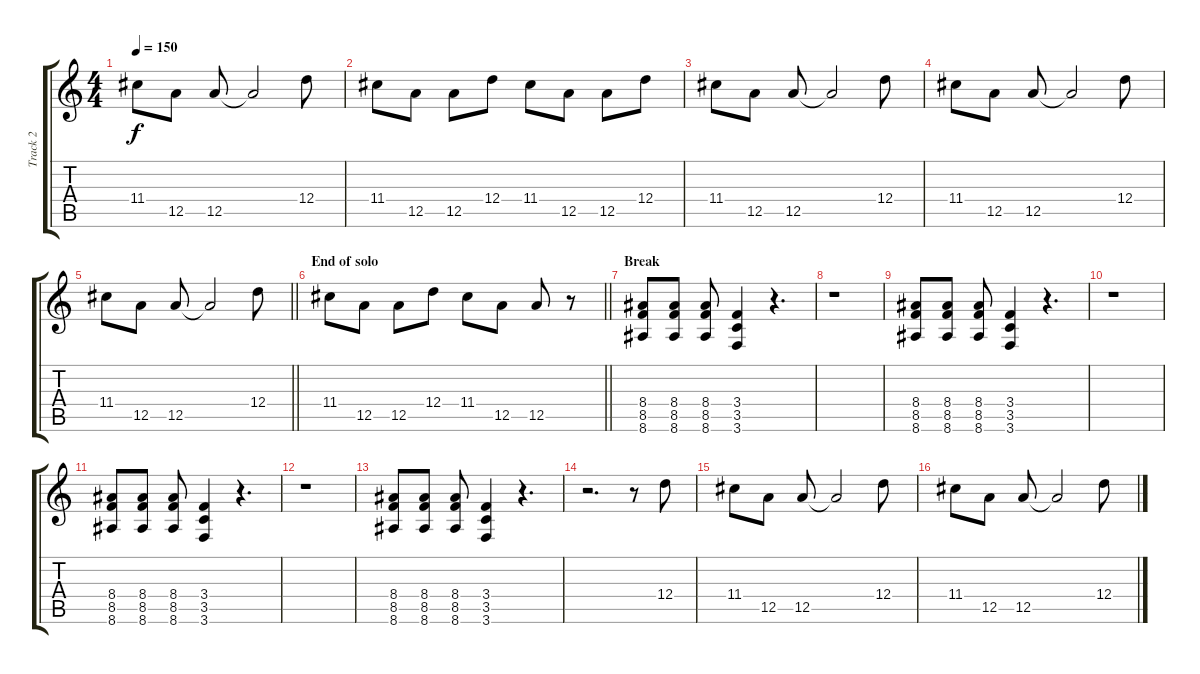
\track ("Track 2" "Track 2") {instrument electricguitarmuted}
\staff {score tabs}
\tuning (E4 B3 G3 D3 A2 D2) {hide}
\ts (4 4)
\tempo 150
\clef g2
\ks c
11.4.8{dy f} 12.5.8 12.5.8 12.5{t}.2 12.4.8 |
11.4.8 12.5.8 12.5.8 12.4.8 11.4.8 12.5.8 12.5.8 12.4.8 |
11.4.8 12.5.8 12.5.8 12.5{t}.2 12.4.8 |
11.4.8 12.5.8 12.5.8 12.5{t}.2 12.4.8 |
\barLineRight lightlight
11.4.8 12.5.8 12.5.8 12.5{t}.2 12.4.8 |
\section ("" "End of solo")
\barLineRight lightlight
11.4.8 12.5.8 12.5.8 12.4.8 11.4.8 12.5.8 12.5.8 r.8 |
\section ("" "Break")
(8.4 8.5 8.6).8{instrument distortionguitar} (8.4 8.5 8.6).8 (8.4 8.5 8.6).8 (3.4 3.5 3.6).4 r.4{d} |
r.1 |
(8.4 8.5 8.6).8 (8.4 8.5 8.6).8 (8.4 8.5 8.6).8 (3.4 3.5 3.6).4 r.4{d} |
r.1 |
(8.4 8.5 8.6).8 (8.4 8.5 8.6).8 (8.4 8.5 8.6).8 (3.4 3.5 3.6).4 r.4{d} |
r.1 |
(8.4 8.5 8.6).8 (8.4 8.5 8.6).8 (8.4 8.5 8.6).8 (3.4 3.5 3.6).4 r.4{d} |
r.2{d} r.8 12.4.8 |
11.4.8 12.5.8 12.5.8 12.5{t}.2 12.4.8 |
11.4.8 12.5.8 12.5.8 12.5{t}.2 12.4.8
